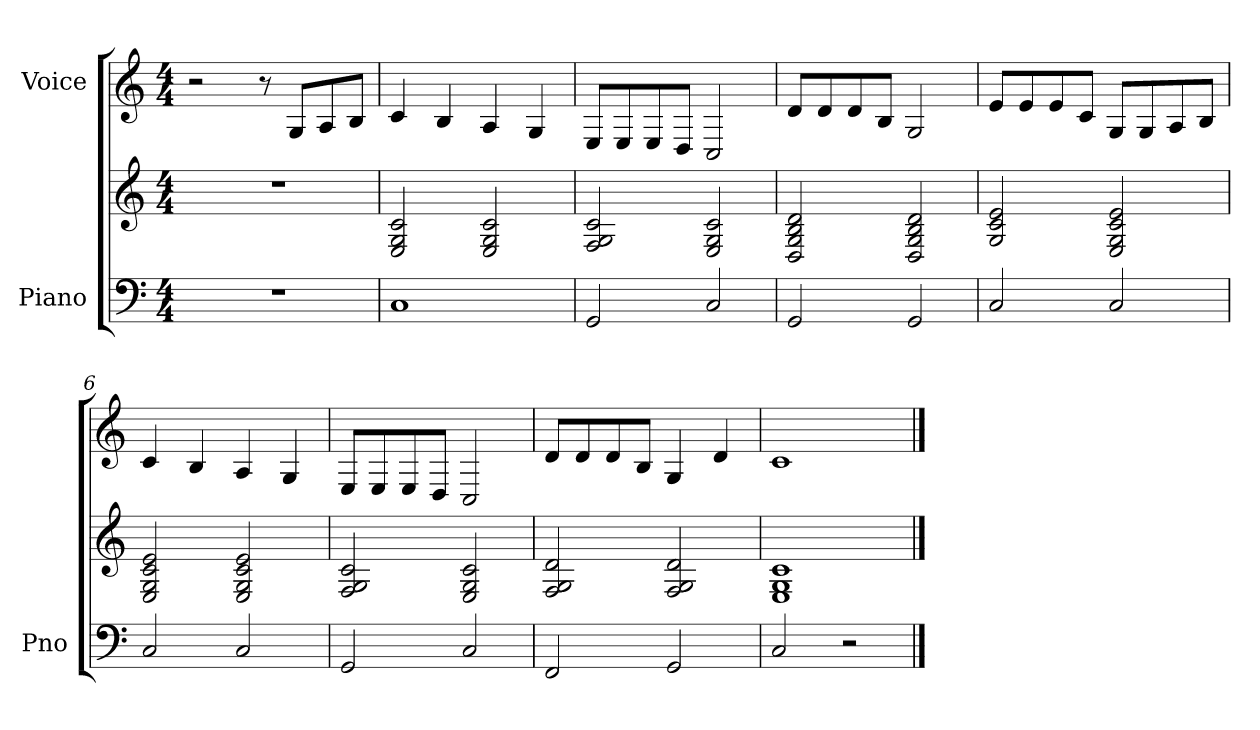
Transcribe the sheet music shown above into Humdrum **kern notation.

**kern	**kern	**kern
*part2	*part2	*part1
*staff3	*staff2	*staff1
*I"Piano	*	*I"Voice
*I'Pno	*	*
*clefF4	*clefG2	*clefG2
*k[]	*k[]	*k[]
*M4/4	*M4/4	*M4/4
=1	=1	=1
1r	1r	2r
.	.	8r
.	.	8G/L
.	.	8A/
.	.	8B/J
=2	=2	=2
1C	2E/ 2G/ 2c/	4c/
.	.	4B/
.	2E/ 2G/ 2c/	4A/
.	.	4G/
=3	=3	=3
2GG/	2F/ 2G/ 2c/	8E/L
.	.	8E/
.	.	8E/
.	.	8D/J
2C/	2E/ 2G/ 2c/	2C/
=4	=4	=4
2GG/	2D/ 2G/ 2B/ 2d/	8d/L
.	.	8d/
.	.	8d/
.	.	8B/J
2GG/	2D/ 2G/ 2B/ 2d/	2G/
=5	=5	=5
2C/	2G/ 2c/ 2e/	8e/L
.	.	8e/
.	.	8e/
.	.	8c/J
2C/	2E/ 2G/ 2c/ 2e/	8G/L
.	.	8G/
.	.	8A/
.	.	8B/J
=6	=6	=6
2C/	2E/ 2G/ 2c/ 2e/	4c/
.	.	4B/
2C/	2E/ 2G/ 2c/ 2e/	4A/
.	.	4G/
!!LO:LB:g=z
=7	=7	=7
2GG/	2F/ 2G/ 2c/	8E/L
.	.	8E/
.	.	8E/
.	.	8D/J
2C/	2E/ 2G/ 2c/	2C/
=8	=8	=8
2FF/	2F/ 2G/ 2d/	8d/L
.	.	8d/
.	.	8d/
.	.	8B/J
2GG/	2F/ 2G/ 2d/	4G/
.	.	4d/
=9	=9	=9
2C/	1E 1G 1c	1c
2r	.	.
==	==	==
*-	*-	*-
